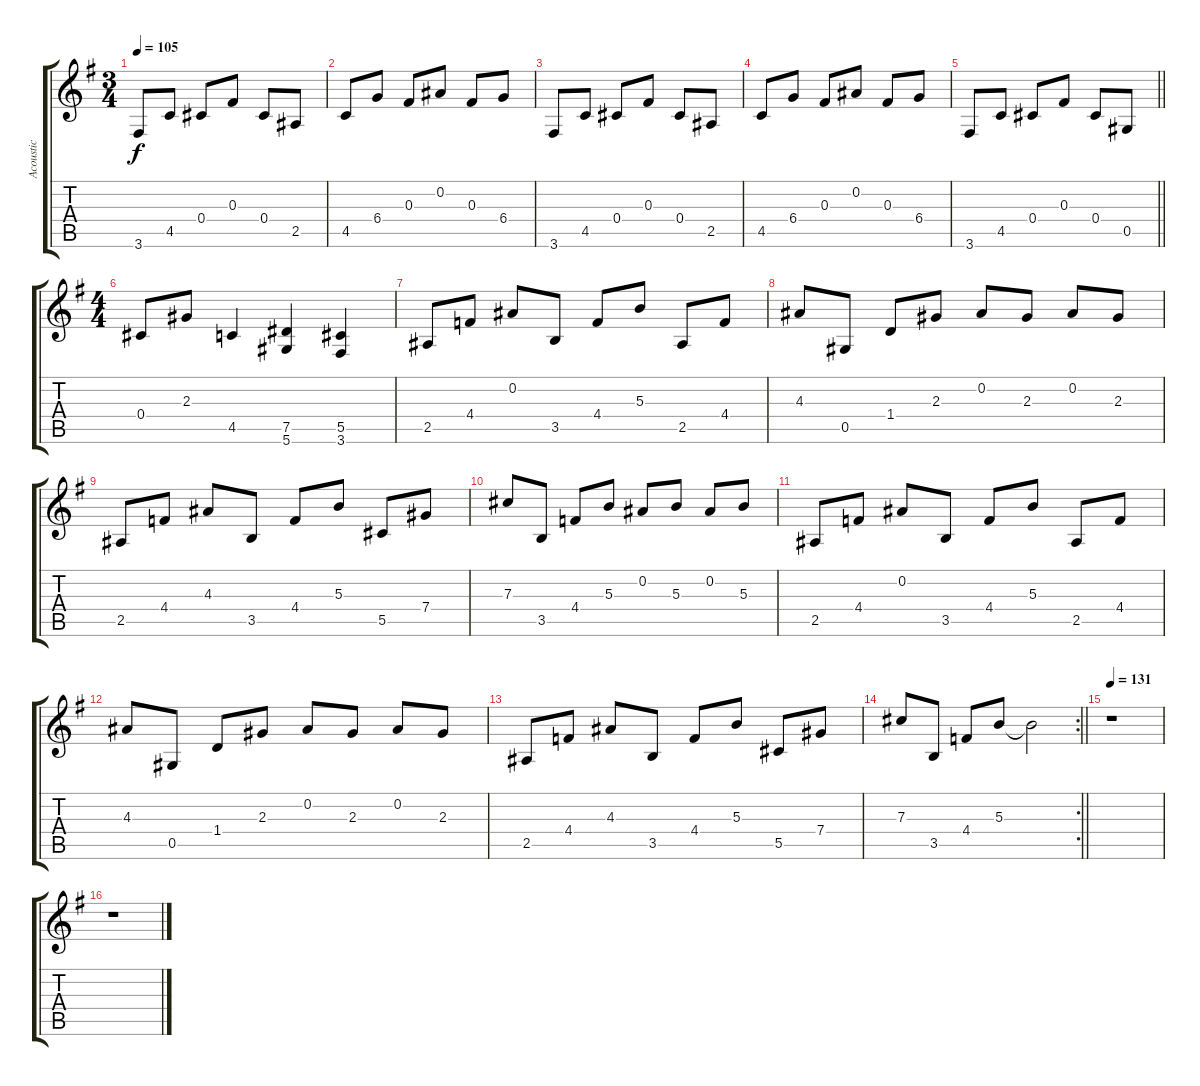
\track ("Acoustic" "Acoustic") {instrument acousticguitarsteel}
\staff {score tabs}
\tuning (Eb4 Bb3 Gb3 Db3 Ab2 Eb2) {hide}
\ts (3 4)
\tempo 105
\clef g2
\ks g
3.6.8{dy f} 4.5.8 0.4.8 0.3.8 0.4.8 2.5.8 |
4.5.8 6.4.8 0.3.8 0.2.8 0.3.8 6.4.8 |
3.6.8 4.5.8 0.4.8 0.3.8 0.4.8 2.5.8 |
4.5.8 6.4.8 0.3.8 0.2.8 0.3.8 6.4.8 |
\barLineRight lightlight
3.6.8 4.5.8 0.4.8 0.3.8 0.4.8 0.5.8 |
\ts (4 4)
0.4.8 2.3.8 4.5.4 (7.5 5.6).4 (5.5 3.6).4 |
2.5.8 4.4.8 0.2.8 3.5.8 4.4.8 5.3.8 2.5.8 4.4.8 |
4.3.8 0.5.8 1.4.8 2.3.8 0.2.8 2.3.8 0.2.8 2.3.8 |
2.5.8 4.4.8 4.3.8 3.5.8 4.4.8 5.3.8 5.5.8 7.4.8 |
7.3.8 3.5.8 4.4.8 5.3.8 0.2.8 5.3.8 0.2.8 5.3.8 |
2.5.8 4.4.8 0.2.8 3.5.8 4.4.8 5.3.8 2.5.8 4.4.8 |
4.3.8 0.5.8 1.4.8 2.3.8 0.2.8 2.3.8 0.2.8 2.3.8 |
2.5.8 4.4.8 4.3.8 3.5.8 4.4.8 5.3.8 5.5.8 7.4.8 |
\rc 2
\barLineRight lightlight
7.3.8 3.5.8 4.4.8 5.3.8 5.3{t}.2 |
\section ("" " ")
\tempo 131
r.1 |
r.1
